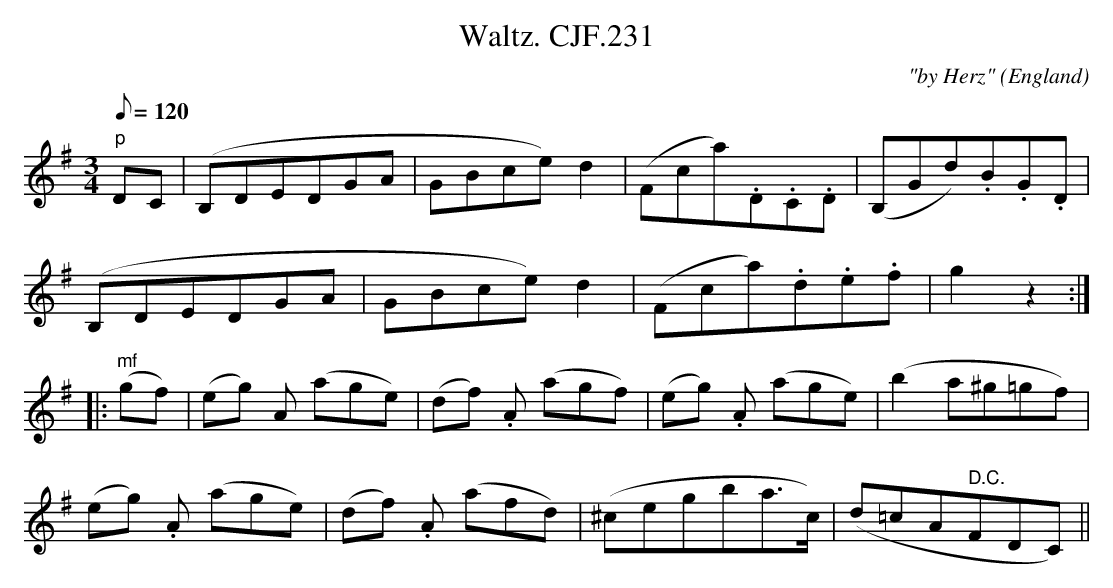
X:1
T:Waltz. CJF.231
M:3/4
L:1/8
Q:120
C: "by Herz"
O:England
K:G
"p"DC|(B,DEDGA|GBce)d2|(Fca).D.C.D|(B,Gd).B.G.D|!\
(B,DEDGA|GBce)d2|(Fca).d.e.f|g2z2:||:!
"mf"(gf)|(eg) A (age)|(df) .A (agf)|(eg) .A (age)|(b2a^g=gf)|!\
(eg) .A (age)|(df) .A (afd)|(^cegba>c)|(d=cA" D.C."FDC)||
